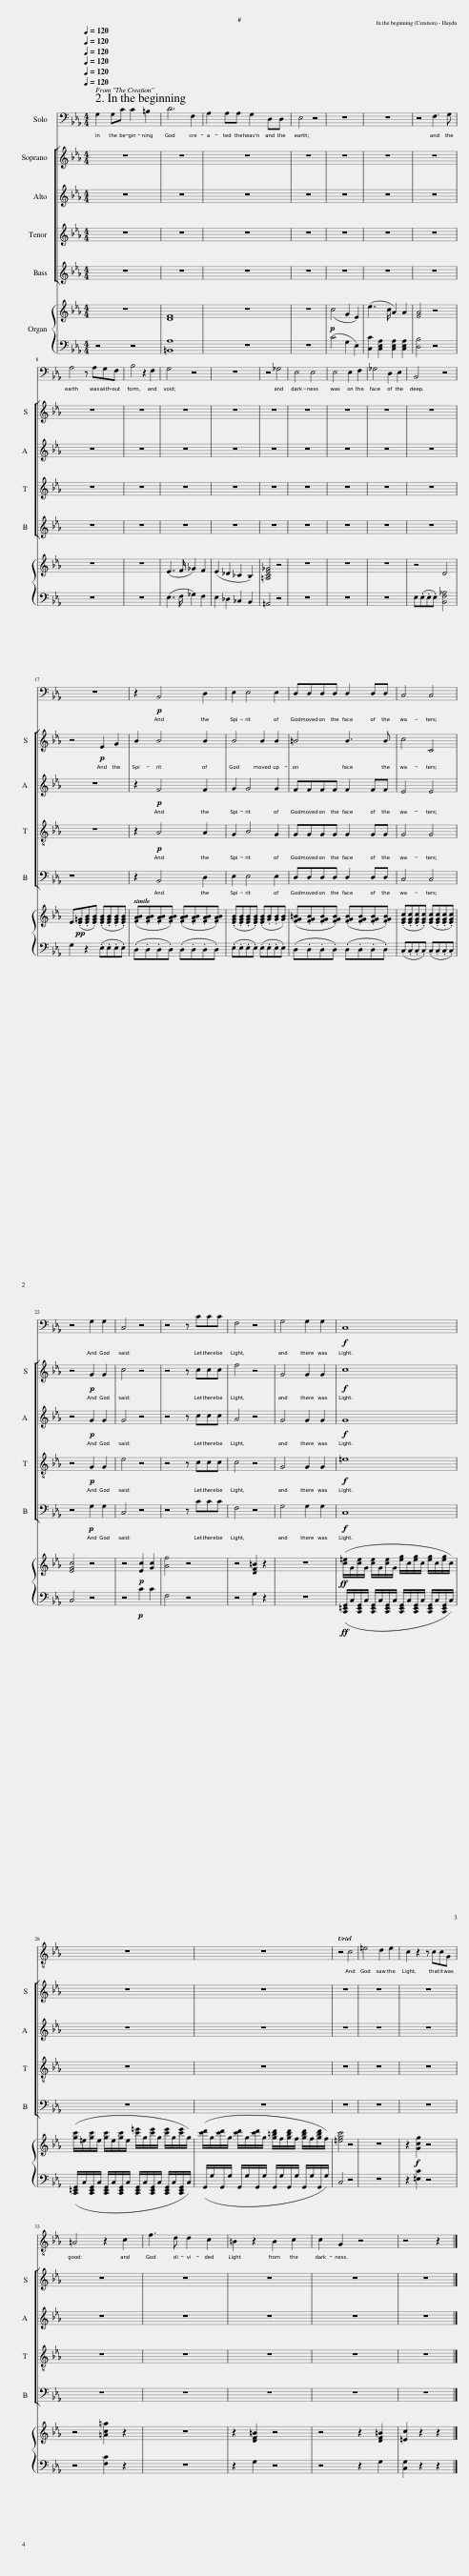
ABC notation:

X:1
%%score 1 [ 2 3 4 5 ] { 6 | 7 }
L:1/8
Q:1/4=120
M:4/4
I:linebreak $
K:Eb
V:1 bass
V:2 treble
V:3 treble
V:4 treble
V:5 treble
V:6 treble
V:7 bass
V:1
 G,2 G,C C2 =B,2 | D6 F,2 | A,2 A,A, G,2 D,D, | E,4 z4 | z8 | %5
 z8 | z4 F,3 G, |$ A,4 z A,G,F, | B,4 z2 F,2 | G,4 z4 | %10
 z8 | z4 _G,4 | E,4 E,4 | E,4 E,2 F,2 | _G,4 D,2 E,2 | %15
 B,,4 z4 |$ z8 | z2!p! B,,4 D,2 | E,2 E,4 E,2 | D,D,D,D, D,2 D,D, | %20
 C,4 C,4 |$ z4 G,2 G,2 | C,4 z4 | z4 z CCC | F,4 z4 | %25
 G,4 G,2 G,2 |!f! C,8 |$ z8 | z8 | z4 C4 | %30
 =E4 D2 E2 | C2 z2 z CCG, |$ =A,4 z2 C2 | F3 D D2 C2 | =B,2 z2 B,2 C2 | %35
 C2 G,2 z4 | z4 z2 |] %37
V:2
 z8 | z8 | z8 | z8 | z8 | %5
 z8 | z8 |$ z8 | z8 | z8 | %10
 z8 | z8 | z8 | z8 | z8 | %15
 z8 |$ z4!p! E2 G2 | B2 B4 B2 | B4 B2 B2 | =B4 B3 B | %20
 c4 C4 |$ z4!p! G2 G2 | c4 z4 | z4 z ccc | f4 z4 | %25
 G4 G2 G2 |!f! c8 |$ z8 | z8 | z8 | %30
 z8 | z8 |$ z8 | z8 | z8 | %35
 z8 | z6 |] %37
V:3
 z8 | z8 | z8 | z8 | z8 | %5
 z8 | z8 |$ z8 | z8 | z8 | %10
 z8 | z8 | z8 | z8 | z8 | %15
 z8 |$ z8 | z2!p! F4 F2 | G2 G4 G2 | FFFF F2 FF | %20
 E4 E4 |$ z4!p! G2 G2 | G4 z4 | z4 z ccc | A4 z4 | %25
 G4 G2 G2 |!f! G8 |$ z8 | z8 | z8 | %30
 z8 | z8 |$ z8 | z8 | z8 | %35
 z8 | z6 |] %37
V:4
 z8 | z8 | z8 | z8 | z8 | %5
 z8 | z8 |$ z8 | z8 | z8 | %10
 z8 | z8 | z8 | z8 | z8 | %15
 z8 |$ z8 | z2!p! A,4 A,2 | G,2 B,4 G,2 | G,G,G,G, G,2 G,G, | %20
 G,4 G,4 |$ z4!p! G,2 G,2 | E4 z4 | z4 z CCC | C4 z4 | %25
 G,4 G,2 G,2 |!f! =E8 |$ z8 | z8 | z8 | %30
 z8 | z8 |$ z8 | z8 | z8 | %35
 z8 | z6 |] %37
V:5
 z8 | z8 | z8 | z8 | z8 | %5
 z8 | z8 |$ z8 | z8 | z8 | %10
 z8 | z8 | z8 | z8 | z8 | %15
 z8 |$ z8 | z2 B,,4 D,2 | E,2 E,4 E,2 | D,D,D,D, D,2 D,D, | %20
 C,4 C,4 |$ z4!p! G,2 G,2 | C,4 z4 | z4 z CCC | F,4 z4 | %25
 G,4 G,2 G,2 |!f! C,8 |$ z8 | z8 | z8 | %30
 z8 | z8 |$ z8 | z8 | z8 | %35
 z8 | z6 |] %37
V:6
 z8 | [DF]8 | z8 | z8 |!p! (c4 G2 E2) | %5
 (e7/2 c/ A2) A2 | [FA]4 z4 |$ z8 | z8 | (E7/2 F/ _G2) F2 | %10
 (E2 _D2 _C2 B,2) | [=A,CE_G]4 z4 | z8 | z8 | z8 | %15
 z4 D4 |$ E!pp!(.[E=G].[EGB].[EGB]) (.[EGB].[EGB].[EGB].[EGB]) | (.[FAB].[FAB].[FAB].[FAB]) (.[FAB].[FAB].[FAB].[FAB]) | (.[EGB].[EGB].[EGB].[EGB]) (.[EGB].[GB].[GB].[GB]) | (.[FG=B].[FGB].[FGB].[FGB]) (.[FGB].[FGB].[FGB].[FGB]) | %20
 (.[EGc].[EGc].[EGc].[EGc]) ([EGc].[EGc].[EGc].[EGc]) |$ [EGc]4 z4 | z4!p! [Ec]2 [Gc]2 | [Af]4 z4 | z4 [DF=B]2 z2 | %25
 z8 |!ff! ([c=e]/G/[ce]/G/ [ce]/G/[ce]/G/ [eg]/c/[eg]/c/ [eg]/c/[eg]/c/) |$ ([gc']/=e/[gc']/e/ [gc']/e/[gc']/e/ [c'=e']/g/[c'e']/g/ [c'e']/g/[c'e']/g/) | ([c'd']/g/[c'd']/g/ [c'd']/g/[c'd']/g/ [g=bd']/f/[gbd']/f/ [gbd']/f/[gbd']/f/) | [=egc']4 z4 | %30
 z8 | z2!f! [Gcg]2 z4 |$ z4 [=Ac=a]2 z2 | z8 | z2 [DF=B]2 z4 | %35
 z4 z2 [DF=B]2 | [=Ec]2 z2 z2 |] %37
V:7
 z4 z4 | [=B,,A,]8 | z8 | z8 | (C4 G,2 E,2) | %5
 [C,C]2 [C,E,A,]2 [C,E,A,]2 [C,E,A,]2 | [D,B,]4 z4 |$ z8 | z8 | (E,7/2 F,/ _G,2) F,2 | %10
 E,2 _D,2 _C,2 B,,2 | =A,,4 z4 | z8 | z8 | z8 | %15
 E,(.E,.E,.E,) [B,,F,_A,]4 |$ G,2 z2 (.E,.E,.E,.E,) | (.D,.D,.D,.D,) (.D,.D,.D,.D,) | (.E,.E,.E,.E,) (.E,.E,.E,.E,) | (.D,.D,.D,.D,) (.D,.D,.D,.D,) | %20
 (.C,.C,.C,.C,) (.C,.C,.C,.C,) |$ C,4 z4 | z4!p! C2 C2 | F,4 z4 | z4 G,2 z2 | %25
 z8 |!ff! ([C,,=E,,G,,]/C,/[C,,E,,G,,]/C,/ [C,,E,,G,,]/C,/[C,,E,,G,,]/C,/ [C,,E,,G,,]/C,/[C,,E,,G,,]/C,/ [C,,E,,G,,]/C,/[C,,E,,G,,]/C,/) |$ ([C,,=E,,G,,]/C,/[C,,E,,G,,]/C,/ [C,,E,,G,,]/C,/[C,,E,,G,,]/C,/ [C,,E,,G,,]/C,/[C,,E,,G,,]/C,/ [C,,E,,G,,]/C,/[C,,E,,G,,]/C,/) | (G,,/G,/G,,/G,/ G,,/G,/G,,/G,/ G,,/G,/G,,/G,/ G,,/G,/G,,/G,/) | C,4 z4 | %30
 z8 | z2 [=E,C]2 z4 |$ z4 [F,C]2 z2 | z8 | z2 G,2 z4 | %35
 z4 z2 G,2 | [C,G,]2 z2 z2 |] %37
